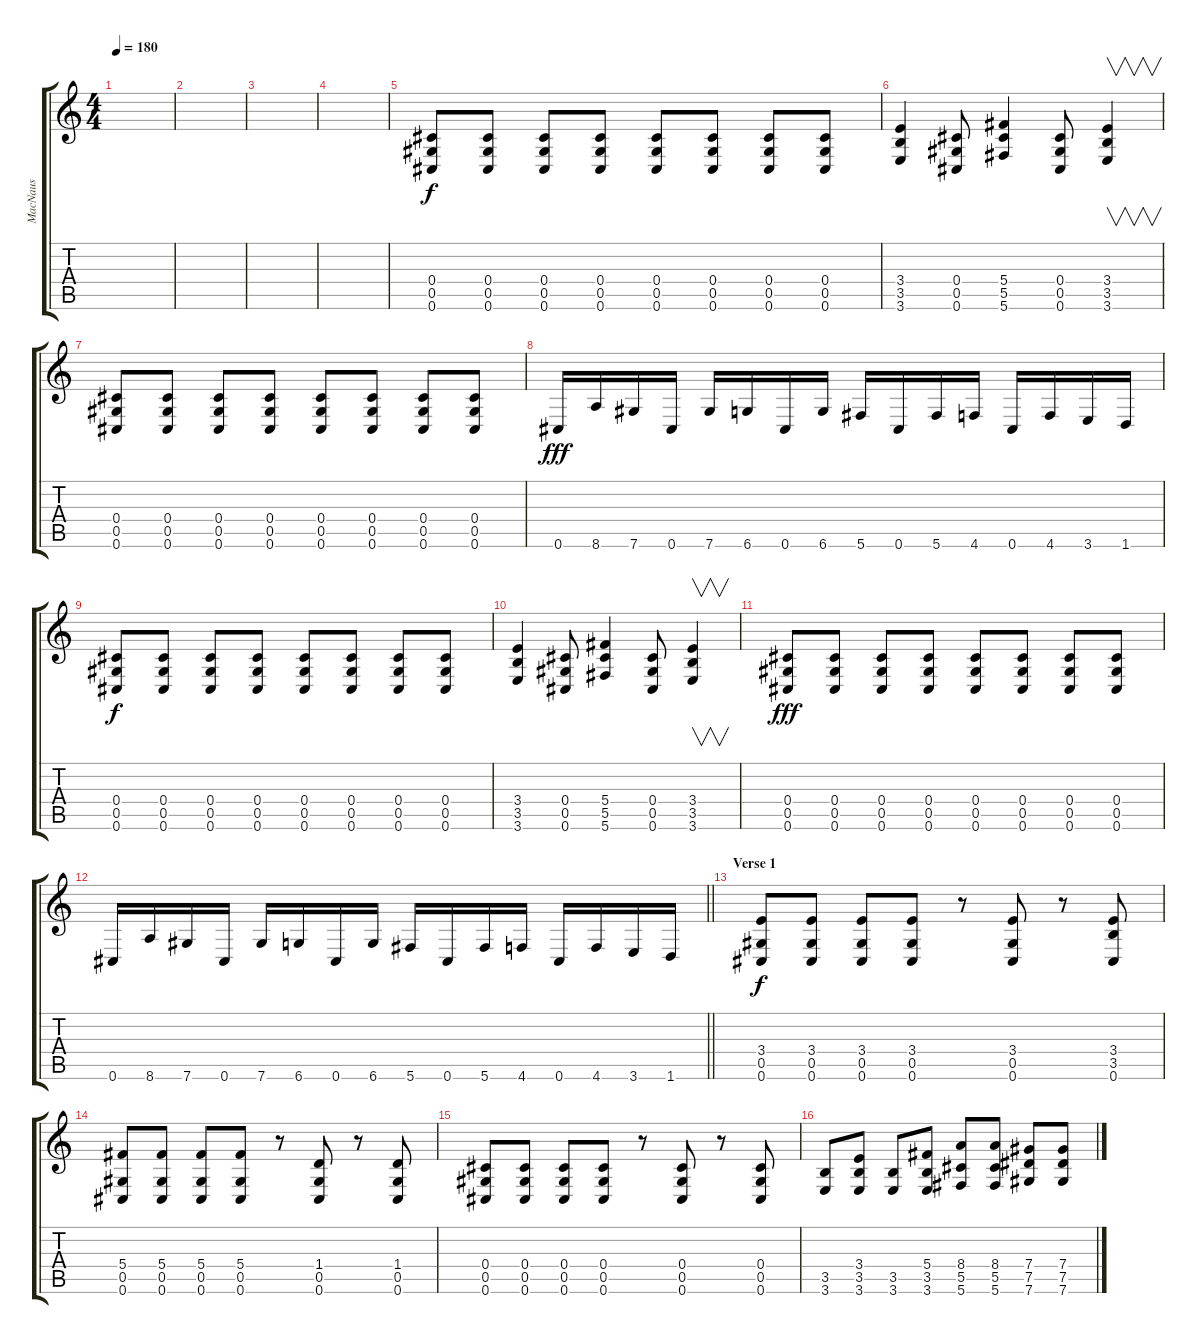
\track ("MacNaus" "MacNaus") {instrument overdrivenguitar}
\staff {score tabs}
\tuning (Eb4 Bb3 Gb3 Db3 Ab2 Db2) {hide}
\ts (4 4)
\tempo 180
\clef g2
\ks c
|
|
|
|
(0.4 0.5 0.6).8 (0.4 0.5 0.6).8 (0.4 0.5 0.6).8 (0.4 0.5 0.6).8 (0.4 0.5 0.6).8 (0.4 0.5 0.6).8 (0.4 0.5 0.6).8 (0.4 0.5 0.6).8 |
(3.4 3.5 3.6).4 (0.4 0.5 0.6).8 (5.4 5.5 5.6).4 (0.4 0.5 0.6).8 (3.4 3.5 3.6).4{v} |
(0.4 0.5 0.6).8 (0.4 0.5 0.6).8 (0.4 0.5 0.6).8 (0.4 0.5 0.6).8 (0.4 0.5 0.6).8 (0.4 0.5 0.6).8 (0.4 0.5 0.6).8 (0.4 0.5 0.6).8 |
0.6.16{dy fff} 8.6.16 7.6.16 0.6.16 7.6.16 6.6.16 0.6.16 6.6.16 5.6.16 0.6.16 5.6.16 4.6.16 0.6.16 4.6.16 3.6.16 1.6.16 |
(0.4 0.5 0.6).8{dy f} (0.4 0.5 0.6).8 (0.4 0.5 0.6).8 (0.4 0.5 0.6).8 (0.4 0.5 0.6).8 (0.4 0.5 0.6).8 (0.4 0.5 0.6).8 (0.4 0.5 0.6).8 |
(3.4 3.5 3.6).4 (0.4 0.5 0.6).8 (5.4 5.5 5.6).4 (0.4 0.5 0.6).8 (3.4 3.5 3.6).4{v} |
(0.4 0.5 0.6).8{dy fff} (0.4 0.5 0.6).8 (0.4 0.5 0.6).8 (0.4 0.5 0.6).8 (0.4 0.5 0.6).8 (0.4 0.5 0.6).8 (0.4 0.5 0.6).8 (0.4 0.5 0.6).8 |
\barLineRight lightlight
0.6.16 8.6.16 7.6.16 0.6.16 7.6.16 6.6.16 0.6.16 6.6.16 5.6.16 0.6.16 5.6.16 4.6.16 0.6.16 4.6.16 3.6.16 1.6.16 |
\section ("" "Verse 1")
(3.4 0.5 0.6).8{dy f} (3.4 0.5 0.6).8 (3.4 0.5 0.6).8 (3.4 0.5 0.6).8 r.8 (3.4 0.5 0.6).8 r.8 (3.4 3.5 0.6).8 |
(5.4 0.5 0.6).8 (5.4 0.5 0.6).8 (5.4 0.5 0.6).8 (5.4 0.5 0.6).8 r.8 (1.4 0.5 0.6).8 r.8 (1.4 0.5 0.6).8 |
(0.4 0.5 0.6).8 (0.4 0.5 0.6).8 (0.4 0.5 0.6).8 (0.4 0.5 0.6).8 r.8 (0.4 0.5 0.6).8 r.8 (0.4 0.5 0.6).8 |
(3.5 3.6).8 (3.4 3.5 3.6).8 (3.5 3.6).8 (5.4 3.5 3.6).8 (8.4 5.5 5.6).8 (8.4 5.5 5.6).8 (7.4 7.5 7.6).8 (7.4 7.5 7.6).8
